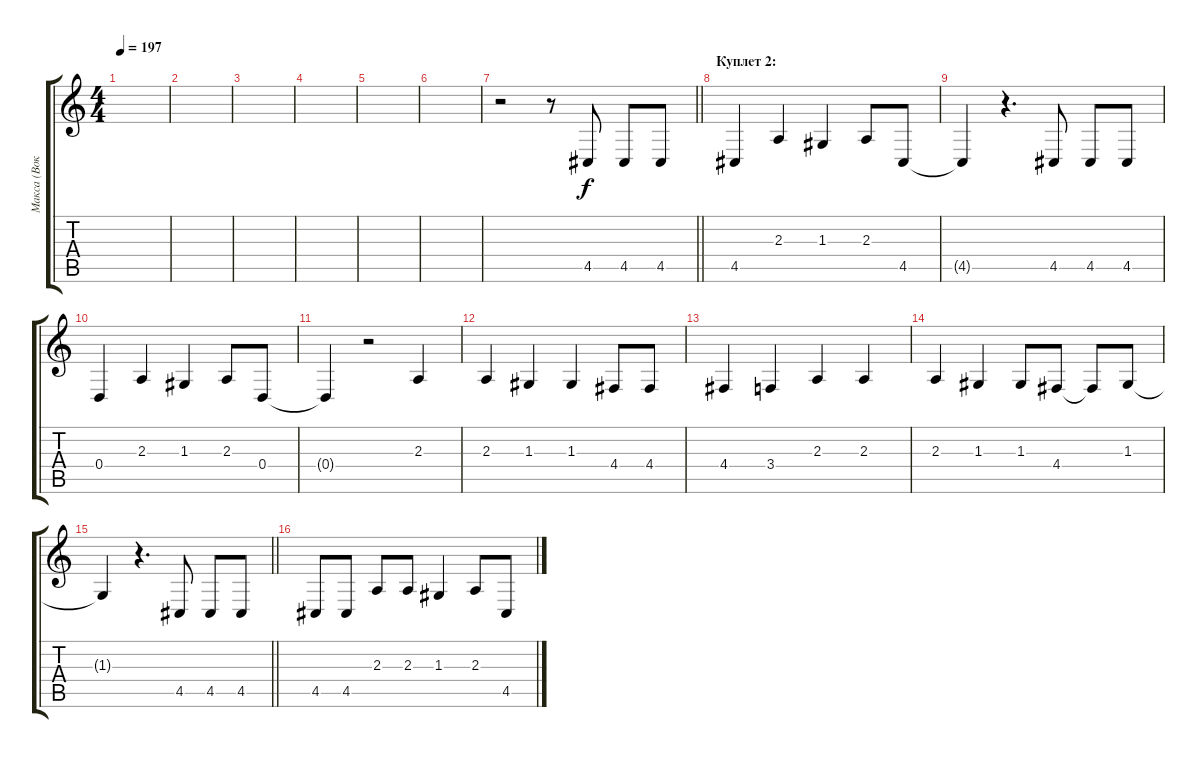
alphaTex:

\track ("Макса (Вокал)" "Макса (Вок") {instrument lead6voice}
\staff {score tabs}
\tuning (E4 B3 G3 D3 A2 E2) {hide}
\ts (4 4)
\tempo 197
\clef g2
\ks c
|
|
|
|
|
|
\barLineRight lightlight
r.2 r.8 4.5.8 4.5.8 4.5.8 |
\section ("" "Куплет 2:")
4.5.4 2.3.4 1.3.4 2.3.8 4.5.8 |
4.5{t}.4 r.4{d} 4.5.8 4.5.8 4.5.8 |
0.4.4 2.3.4 1.3.4 2.3.8 0.4.8 |
0.4{t}.4 r.2 2.3.4 |
2.3.4 1.3.4 1.3.4 4.4.8 4.4.8 |
4.4.4 3.4.4 2.3.4 2.3.4 |
2.3.4 1.3.4 1.3.8 4.4.8 4.4{t}.8 1.3.8 |
\barLineRight lightlight
1.3{t}.4 r.4{d} 4.5.8 4.5.8 4.5.8 |
4.5.8 4.5.8 2.3.8 2.3.8 1.3.4 2.3.8 4.5.8
